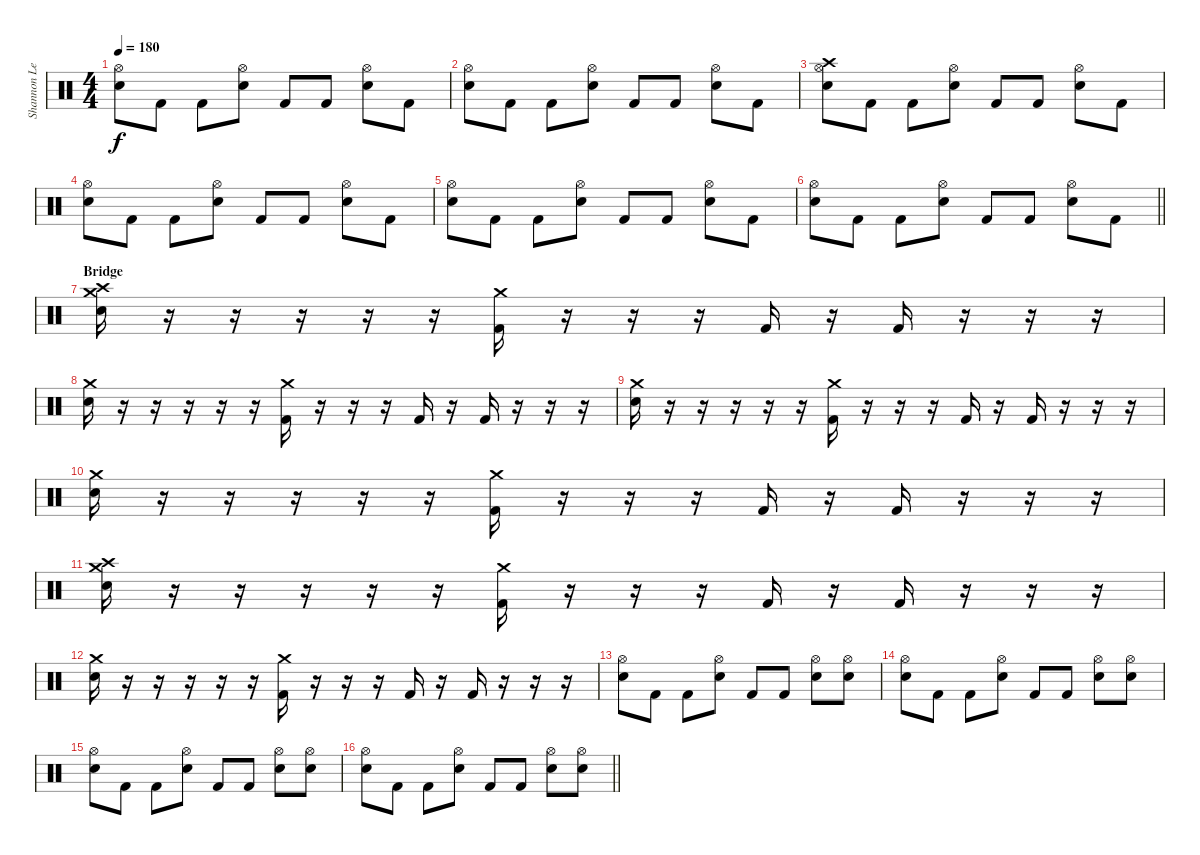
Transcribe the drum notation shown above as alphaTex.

\track ("Shannon Leto [Drums]" "Shannon Le") {instrument percussion}
\staff {score}
\articulation defaults
\ts (4 4)
\tempo 180
\clef neutral
\ks c
("Hi-Hat (open)" "Electric Snare (hit)").8{dy f} "Kick (hit) 2".8 "Kick (hit) 2".8 ("Hi-Hat (open)" "Electric Snare (hit)").8 "Kick (hit) 2".8 "Kick (hit) 2".8 ("Hi-Hat (open)" "Electric Snare (hit)").8 "Kick (hit) 2".8 |
("Hi-Hat (open)" "Electric Snare (hit)").8 "Kick (hit) 2".8 "Kick (hit) 2".8 ("Hi-Hat (open)" "Electric Snare (hit)").8 "Kick (hit) 2".8 "Kick (hit) 2".8 ("Hi-Hat (open)" "Electric Snare (hit)").8 "Kick (hit) 2".8 |
("Hi-Hat (open)" "Crash high (hit)" "Electric Snare (hit)").8 "Kick (hit) 2".8 "Kick (hit) 2".8 ("Hi-Hat (open)" "Electric Snare (hit)").8 "Kick (hit) 2".8 "Kick (hit) 2".8 ("Hi-Hat (open)" "Electric Snare (hit)").8 "Kick (hit) 2".8 |
("Hi-Hat (open)" "Electric Snare (hit)").8 "Kick (hit) 2".8 "Kick (hit) 2".8 ("Hi-Hat (open)" "Electric Snare (hit)").8 "Kick (hit) 2".8 "Kick (hit) 2".8 ("Hi-Hat (open)" "Electric Snare (hit)").8 "Kick (hit) 2".8 |
("Hi-Hat (open)" "Electric Snare (hit)").8 "Kick (hit) 2".8 "Kick (hit) 2".8 ("Hi-Hat (open)" "Electric Snare (hit)").8 "Kick (hit) 2".8 "Kick (hit) 2".8 ("Hi-Hat (open)" "Electric Snare (hit)").8 "Kick (hit) 2".8 |
\barLineRight lightlight
("Hi-Hat (open)" "Electric Snare (hit)").8 "Kick (hit) 2".8 "Kick (hit) 2".8 ("Hi-Hat (open)" "Electric Snare (hit)").8 "Kick (hit) 2".8 "Kick (hit) 2".8 ("Hi-Hat (open)" "Electric Snare (hit)").8 "Kick (hit) 2".8 |
\section ("" "Bridge")
("Crash medium (hit)" "Crash high (hit)" "Electric Snare (hit)").16 r.16 r.16 r.16 r.16 r.16 ("Crash medium (hit)" "Kick (hit) 2").16 r.16 r.16 r.16 "Kick (hit) 2".16 r.16 "Kick (hit) 2".16 r.16 r.16 r.16 |
("Crash medium (hit)" "Electric Snare (hit)").16 r.16 r.16 r.16 r.16 r.16 ("Crash medium (hit)" "Kick (hit) 2").16 r.16 r.16 r.16 "Kick (hit) 2".16 r.16 "Kick (hit) 2".16 r.16 r.16 r.16 |
("Crash medium (hit)" "Electric Snare (hit)").16 r.16 r.16 r.16 r.16 r.16 ("Crash medium (hit)" "Kick (hit) 2").16 r.16 r.16 r.16 "Kick (hit) 2".16 r.16 "Kick (hit) 2".16 r.16 r.16 r.16 |
("Crash medium (hit)" "Electric Snare (hit)").16 r.16 r.16 r.16 r.16 r.16 ("Crash medium (hit)" "Kick (hit) 2").16 r.16 r.16 r.16 "Kick (hit) 2".16 r.16 "Kick (hit) 2".16 r.16 r.16 r.16 |
("Crash medium (hit)" "Crash high (hit)" "Electric Snare (hit)").16 r.16 r.16 r.16 r.16 r.16 ("Crash medium (hit)" "Kick (hit) 2").16 r.16 r.16 r.16 "Kick (hit) 2".16 r.16 "Kick (hit) 2".16 r.16 r.16 r.16 |
("Crash medium (hit)" "Electric Snare (hit)").16 r.16 r.16 r.16 r.16 r.16 ("Crash medium (hit)" "Kick (hit) 2").16 r.16 r.16 r.16 "Kick (hit) 2".16 r.16 "Kick (hit) 2".16 r.16 r.16 r.16 |
("Hi-Hat (open)" "Electric Snare (hit)").8 "Kick (hit) 2".8 "Kick (hit) 2".8 ("Hi-Hat (open)" "Electric Snare (hit)").8 "Kick (hit) 2".8 "Kick (hit) 2".8 ("Hi-Hat (open)" "Electric Snare (hit)").8 ("Hi-Hat (open)" "Electric Snare (hit)").8 |
("Hi-Hat (open)" "Electric Snare (hit)").8 "Kick (hit) 2".8 "Kick (hit) 2".8 ("Hi-Hat (open)" "Electric Snare (hit)").8 "Kick (hit) 2".8 "Kick (hit) 2".8 ("Hi-Hat (open)" "Electric Snare (hit)").8 ("Hi-Hat (open)" "Electric Snare (hit)").8 |
("Hi-Hat (open)" "Electric Snare (hit)").8 "Kick (hit) 2".8 "Kick (hit) 2".8 ("Hi-Hat (open)" "Electric Snare (hit)").8 "Kick (hit) 2".8 "Kick (hit) 2".8 ("Hi-Hat (open)" "Electric Snare (hit)").8 ("Hi-Hat (open)" "Electric Snare (hit)").8 |
\barLineRight lightlight
("Hi-Hat (open)" "Electric Snare (hit)").8 "Kick (hit) 2".8 "Kick (hit) 2".8 ("Hi-Hat (open)" "Electric Snare (hit)").8 "Kick (hit) 2".8 "Kick (hit) 2".8 ("Hi-Hat (open)" "Electric Snare (hit)").8 ("Hi-Hat (open)" "Electric Snare (hit)").8
